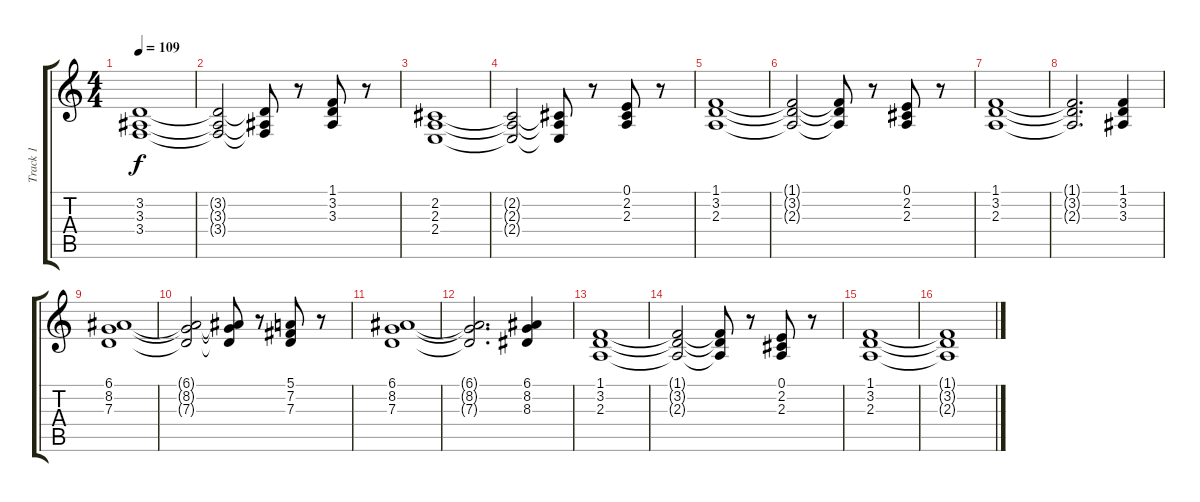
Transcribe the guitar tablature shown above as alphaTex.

\track ("Track 1" "Track 1") {instrument pad1newage}
\staff {score tabs}
\tuning (E4 B3 G3 D3 A2 E2) {hide}
\ts (4 4)
\tempo 109
\clef g2
\ks c
(3.2 3.3 3.4).1{dy f} |
(3.2{t} 3.3{t} 3.4{t}).2 (3.2{t} 3.3{t} 3.4{t}).8 r.8 (1.1 3.2 3.3).8 r.8 |
(2.2 2.3 2.4).1 |
(2.2{t} 2.3{t} 2.4{t}).2 (2.2{t} 2.3{t} 2.4{t}).8 r.8 (0.1 2.2 2.3).8 r.8 |
(1.1 3.2 2.3).1 |
(1.1{t} 3.2{t} 2.3{t}).2 (1.1{t} 3.2{t} 2.3{t}).8 r.8 (0.1 2.2 2.3).8 r.8 |
(1.1 3.2 2.3).1 |
(1.1{t} 3.2{t} 2.3{t}).2{d} (1.1 3.2 3.3).4 |
(6.1 8.2 7.3).1 |
(6.1{t} 8.2{t} 7.3{t}).2 (6.1{t} 8.2{t} 7.3{t}).8 r.8 (5.1 7.2 7.3).8 r.8 |
(6.1 8.2 7.3).1 |
(6.1{t} 8.2{t} 7.3{t}).2{d} (6.1 8.2 8.3).4 |
(1.1 3.2 2.3).1 |
(1.1{t} 3.2{t} 2.3{t}).2 (1.1{t} 3.2{t} 2.3{t}).8 r.8 (0.1 2.2 2.3).8 r.8 |
(1.1 3.2 2.3).1 |
(1.1{t} 3.2{t} 2.3{t}).1
